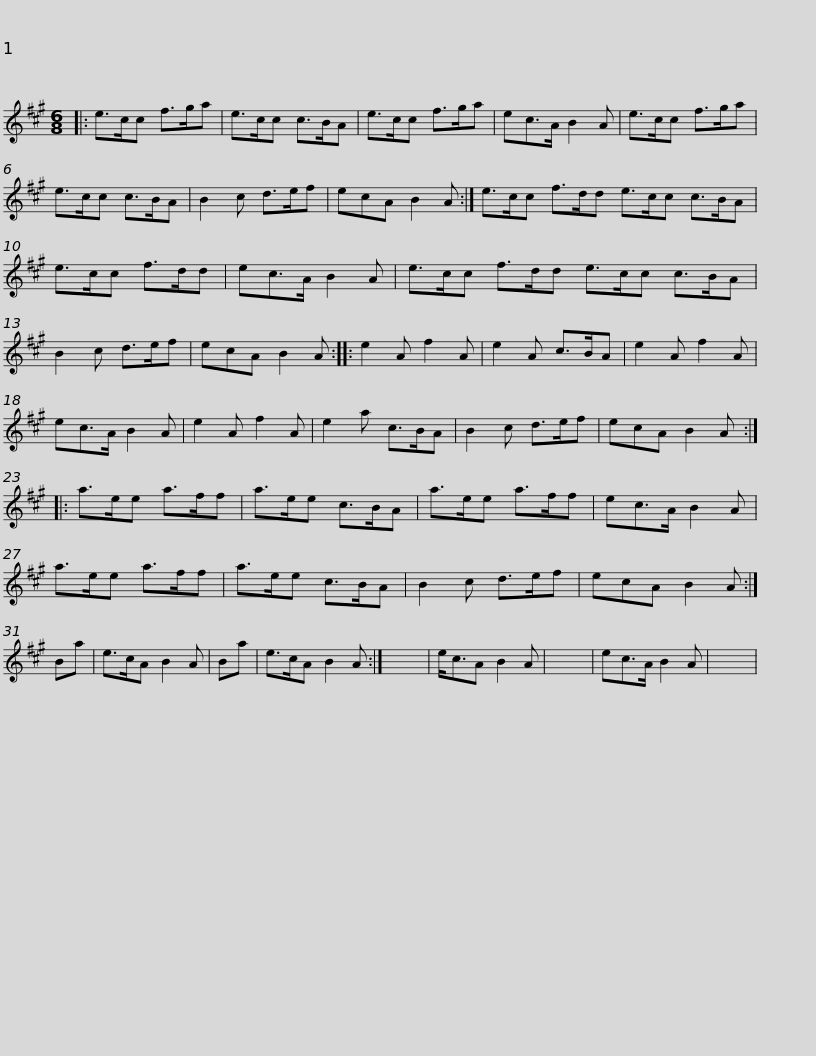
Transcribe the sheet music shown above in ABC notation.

X:1
L:1/8
M:6/8
I:linebreak $
K:A
V:1 treble
V:1
|: e>cc f>ga | e>cc c>BA | e>cc f>ga | ec>A B2 A | e>cc f>ga | %5
 e>cc c>BA |$ B2 c d>ef | ecA B2 A :| e>cc f>dd e>cc c>BA | e>cc f>dd | %10
 ec>A B2 A |$ e>cc f>dd e>cc c>BA | B2 c d>ef | ecA B2 A :: e2 A f2 A | %15
 e2 A c>BA | e2 A f2 A |$ ec>A B2 A | e2 A f2 A | e2 a c>BA | %20
 B2 c d>ef | ecA B2 A :: a>ee a>ff | a>ee c>BA |$ a>ee a>ff | %25
 ec>A B2 A | a>ee a>ff | a>ee c>BA | B2 c d>ef | ecA B2 A :| %30
 Ba |$ e>cA B2 A | Ba | e>cA B2 A :| x6 | %35
 e<cA B2 A | x6 | ec>A B2 A | x6 | %39
